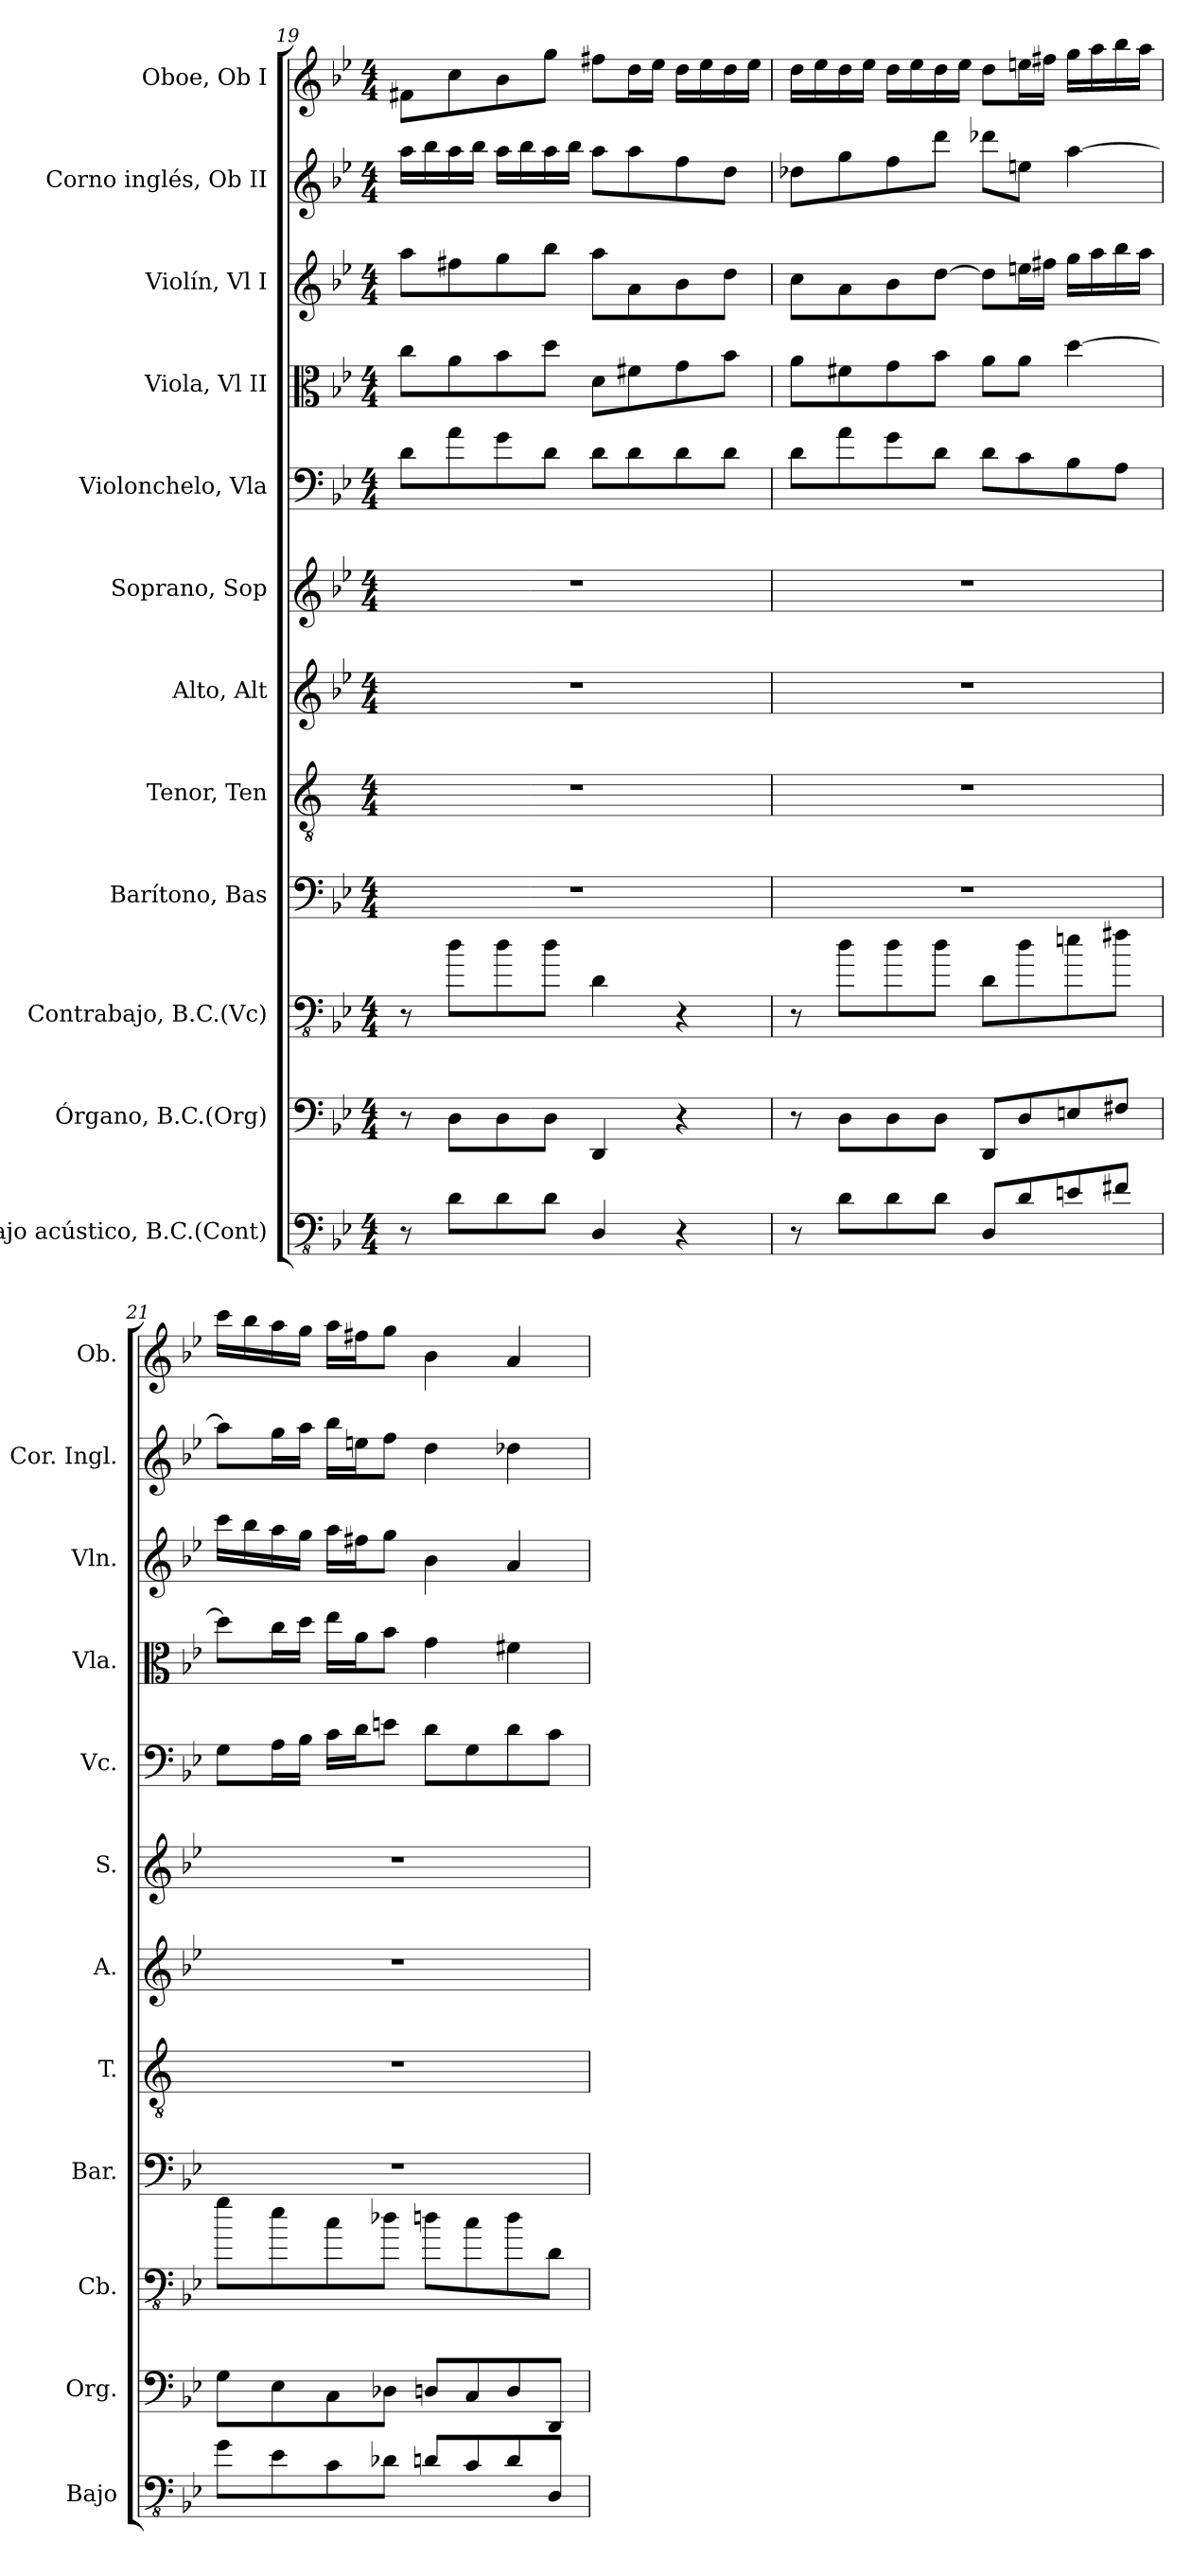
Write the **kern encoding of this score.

**kern	**kern	**kern	**kern	**kern	**kern	**kern	**kern	**kern	**kern	**kern	**kern
*part12	*part11	*part10	*part9	*part8	*part7	*part6	*part5	*part4	*part3	*part2	*part1
*staff12	*staff11	*staff10	*staff9	*staff8	*staff7	*staff6	*staff5	*staff4	*staff3	*staff2	*staff1
*I"Bajo acústico, B.C.(Cont)	*I"Órgano, B.C.(Org)	*I"Contrabajo, B.C.(Vc)	*I"Barítono, Bas	*I"Tenor, Ten	*I"Alto, Alt	*I"Soprano, Sop	*I"Violonchelo, Vla	*I"Viola, Vl II	*I"Violín, Vl I	*I"Corno inglés, Ob II	*I"Oboe, Ob I
*I'Bajo	*I'Org.	*I'Cb.	*I'Bar.	*I'T.	*I'A.	*I'S.	*I'Vc.	*I'Vla.	*I'Vln.	*I'Cor. Ingl.	*I'Ob.
!!LO:PB:g=z
*clefFv4	*clefF4	*clefFv4	*clefF4	*clefGv2	*clefG2	*clefG2	*clefF4	*clefC3	*clefG2	*clefG2	*clefG2
*ITrd7c12	*	*ITrd7c12	*	*ITrd1c2	*	*	*	*	*	*ITrd4c7	*
*k[b-e-]	*k[b-e-]	*k[b-e-]	*k[b-e-]	*k[b-e-]	*k[b-e-]	*k[b-e-]	*k[b-e-]	*k[b-e-]	*k[b-e-]	*k[b-e-a-]	*k[b-e-]
*M4/4	*M4/4	*M4/4	*M4/4	*M4/4	*M4/4	*M4/4	*M4/4	*M4/4	*M4/4	*M4/4	*M4/4
=19	=19	=19	=19	=19	=19	=19	=19	=19	=19	=19	=19
8r	8r	8r	1r	1r	1r	1r	8d\L	8cc\L	8aa\L	16dd\LL	8f#X\L
.	.	.	.	.	.	.	.	.	.	16ee-\	.
8DD\L	8D\L	8D\L	.	.	.	.	8a\	8a\	8ff#X\	16dd\	8cc\
.	.	.	.	.	.	.	.	.	.	16ee-\JJ	.
8DD\	8D\	8D\	.	.	.	.	8g\	8b-\	8gg\	16dd\LL	8b-\
.	.	.	.	.	.	.	.	.	.	16ee-\	.
8DD\J	8D\J	8D\J	.	.	.	.	8d\J	8dd\J	8bb-\J	16dd\	8gg\J
.	.	.	.	.	.	.	.	.	.	16ee-\JJ	.
4DDD/	4DD/	4DD\	.	.	.	.	8d\L	8d\L	8aa\L	8dd\L	8ff#X\L
.	.	.	.	.	.	.	8d\	8f#X\	8a\	8dd\	16dd\L
.	.	.	.	.	.	.	.	.	.	.	16ee-\JJ
4r	4r	4r	.	.	.	.	8d\	8g\	8b-\	8b-\	16dd\LL
.	.	.	.	.	.	.	.	.	.	.	16ee-\
.	.	.	.	.	.	.	8d\J	8b-\J	8dd\J	8g\J	16dd\
.	.	.	.	.	.	.	.	.	.	.	16ee-\JJ
=20	=20	=20	=20	=20	=20	=20	=20	=20	=20	=20	=20
8r	8r	8r	1r	1r	1r	1r	8d\L	8a\L	8cc\L	8g-X\L	16dd\LL
.	.	.	.	.	.	.	.	.	.	.	16ee-\
8DD\L	8D\L	8D\L	.	.	.	.	8a\	8f#X\	8a\	8cc\	16dd\
.	.	.	.	.	.	.	.	.	.	.	16ee-\JJ
8DD\	8D\	8D\	.	.	.	.	8g\	8g\	8b-\	8b-\	16dd\LL
.	.	.	.	.	.	.	.	.	.	.	16ee-\
8DD\J	8D\J	8D\J	.	.	.	.	8d\J	8b-\J	[8dd\J	8gg\J	16dd\
.	.	.	.	.	.	.	.	.	.	.	16ee-\JJ
8DDD/L	8DD/L	8DD\L	.	.	.	.	8d\L	8a\L	8dd\L]	8gg-X\L	8dd\L
8DD/	8D/	8D\	.	.	.	.	8c\	8a\J	16een\L	8an\J	16een\L
.	.	.	.	.	.	.	.	.	16ff#X\JJ	.	16ff#X\JJ
8EEn/	8En/	8En\	.	.	.	.	8B-\	[4dd\	16gg\LL	[4dd\	16gg\LL
.	.	.	.	.	.	.	.	.	16aa\	.	16aa\
8FF#X/J	8F#X/J	8F#X\J	.	.	.	.	8A\J	.	16bb-\	.	16bb-\
.	.	.	.	.	.	.	.	.	16aa\JJ	.	16aa\JJ
!!LO:PB:g=z
=21	=21	=21	=21	=21	=21	=21	=21	=21	=21	=21	=21
8GG\L	8G\L	8G\L	1r	1r	1r	1r	8G\L	8dd\L]	16ccc\LL	8dd\L]	16ccc\LL
.	.	.	.	.	.	.	.	.	16bb-\	.	16bb-\
8EE-\	8E-\	8E-\	.	.	.	.	16A\L	16cc\L	16aa\	16cc\L	16aa\
.	.	.	.	.	.	.	16B-\JJ	16dd\JJ	16gg\JJ	16dd\JJ	16gg\JJ
8CC\	8C\	8C\	.	.	.	.	16c\LL	16ee-\LL	16aa\LL	16ee-\LL	16aa\LL
.	.	.	.	.	.	.	16d\J	16a\J	16ff#X\J	16an\J	16ff#X\J
8DD-X\J	8D-X\J	8D-X\J	.	.	.	.	8en\J	8b-\J	8gg\J	8b-\J	8gg\J
8DDn/L	8Dn/L	8Dn\L	.	.	.	.	8d\L	4g\	4b-\	4g\	4b-\
8CC/	8C/	8C\	.	.	.	.	8G\	.	.	.	.
8DD/	8D/	8D\	.	.	.	.	8d\	4f#X\	4a/	4g-X\	4a/
8DDD/J	8DD/J	8DD\J	.	.	.	.	8c\J	.	.	.	.
=	=	=	=	=	=	=	=	=	=	=	=
*-	*-	*-	*-	*-	*-	*-	*-	*-	*-	*-	*-
